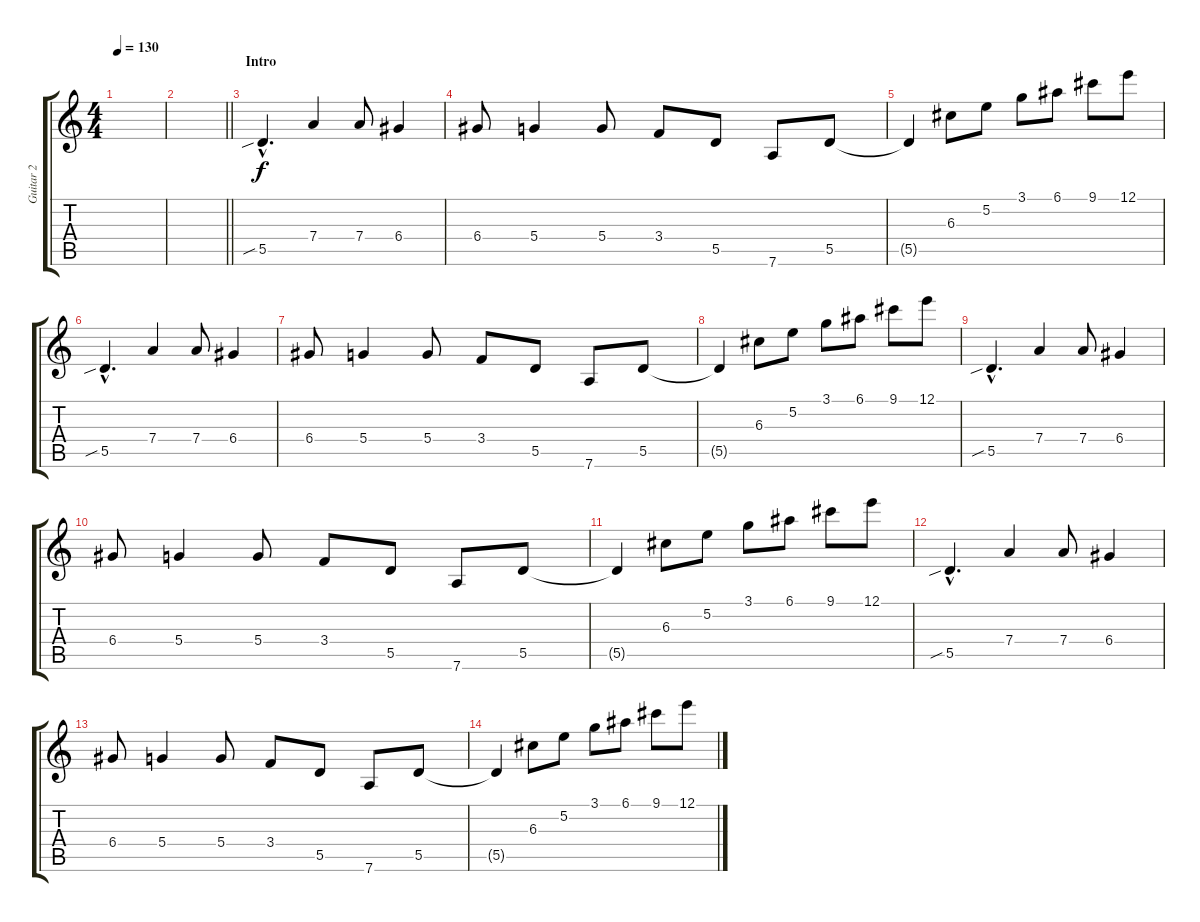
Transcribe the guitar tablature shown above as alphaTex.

\track ("Guitar 2" "Guitar 2") {instrument overdrivenguitar}
\staff {score tabs}
\tuning (E4 B3 G3 D3 A2 D2) {hide}
\ts (4 4)
\tempo 130
\clef g2
\ks c
|
\barLineRight lightlight
|
\section ("" "Intro")
5.5{sib hac}.4{d} 7.4.4 7.4.8 6.4.4 |
6.4.8 5.4.4 5.4.8 3.4.8 5.5.8 7.6.8 5.5.8 |
5.5{t}.4 6.3.8 5.2.8 3.1.8 6.1.8 9.1.8 12.1.8 |
5.5{sib hac}.4{d} 7.4.4 7.4.8 6.4.4 |
6.4.8 5.4.4 5.4.8 3.4.8 5.5.8 7.6.8 5.5.8 |
5.5{t}.4 6.3.8 5.2.8 3.1.8 6.1.8 9.1.8 12.1.8 |
5.5{sib hac}.4{d} 7.4.4 7.4.8 6.4.4 |
6.4.8 5.4.4 5.4.8 3.4.8 5.5.8 7.6.8 5.5.8 |
5.5{t}.4 6.3.8 5.2.8 3.1.8 6.1.8 9.1.8 12.1.8 |
5.5{sib hac}.4{d} 7.4.4 7.4.8 6.4.4 |
6.4.8 5.4.4 5.4.8 3.4.8 5.5.8 7.6.8 5.5.8 |
5.5{t}.4 6.3.8 5.2.8 3.1.8 6.1.8 9.1.8 12.1.8
